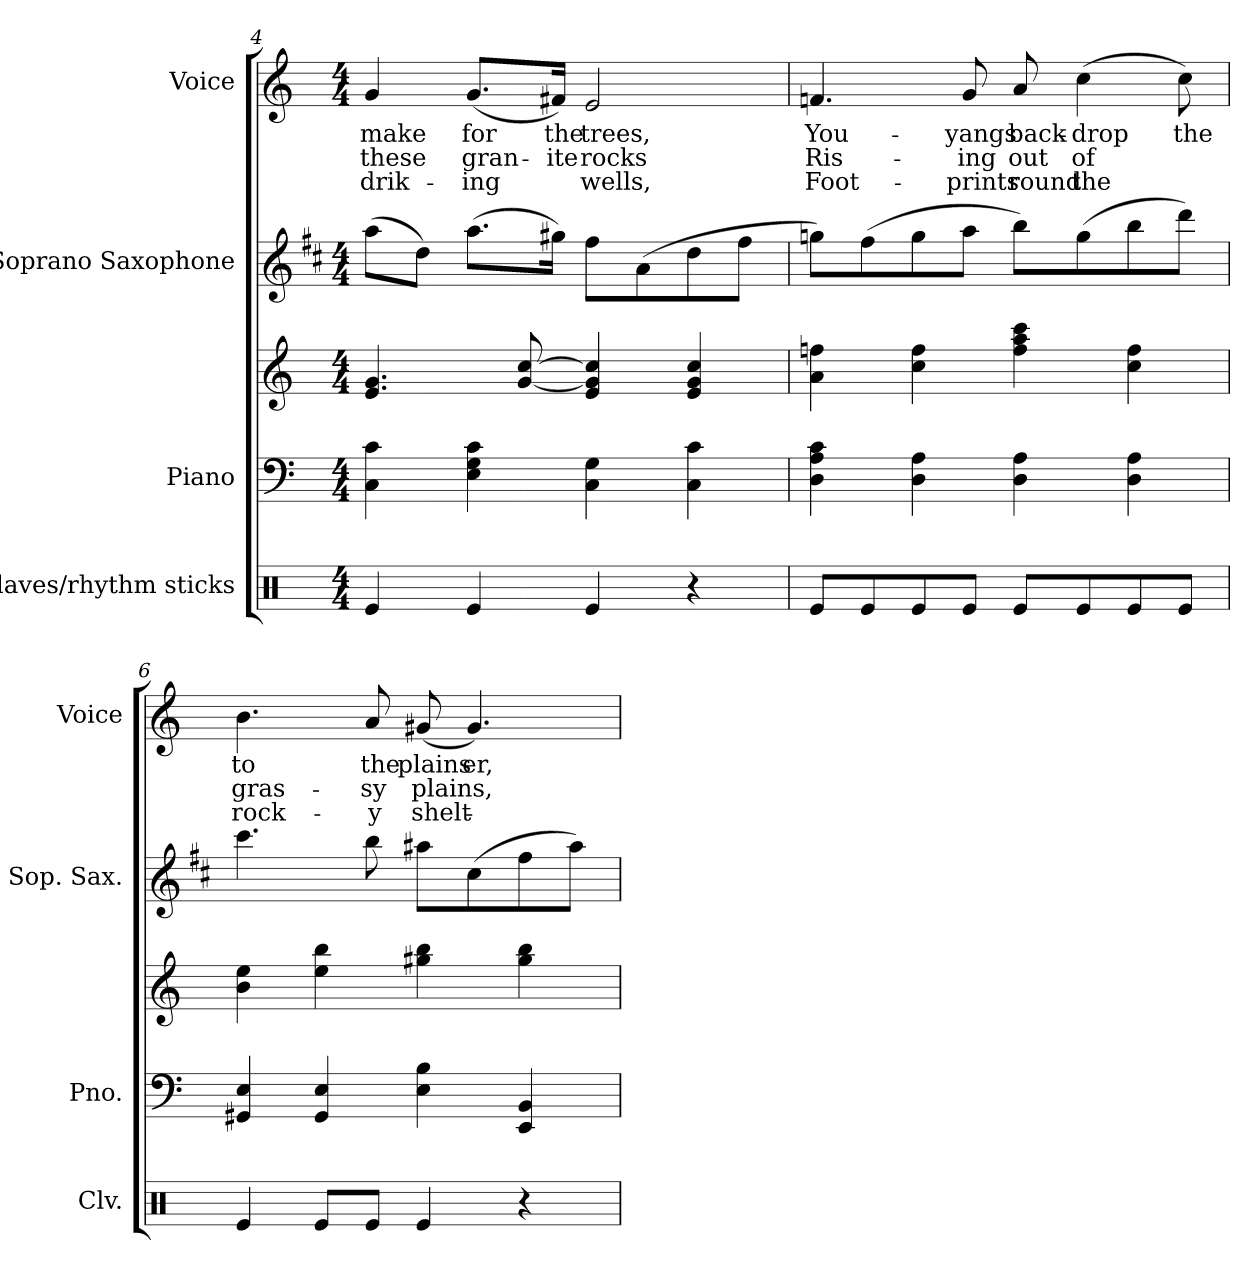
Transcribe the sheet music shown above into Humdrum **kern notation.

**kern	**kern	**kern	**kern	**kern	**text	**text	**text
*part4	*part3	*part3	*part2	*part1	*part1	*part1	*part1
*staff5	*staff4	*staff3	*staff2	*staff1	*staff1	*staff1	*staff1
*I"Claves/rhythm sticks	*I"Piano	*	*I"Soprano Saxophone	*I"Voice	*	*	*
*I'Clv.	*I'Pno.	*	*I'Sop. Sax.	*I'Voice	*	*	*
!!LO:LB:g=z
*clefX	*clefF4	*clefG2	*clefG2	*clefG2	*	*	*
*	*	*	*ITrd1c2	*	*	*	*
*k[]	*k[]	*k[]	*k[]	*k[]	*	*	*
*C:	*C:	*C:	*C:	*C:	*	*	*
*M4/4	*M4/4	*M4/4	*M4/4	*M4/4	*	*	*
=4	=4	=4	=4	=4	=4	=4	=4
!	!	!	!	!	!LO:LY:b:color=#000000	!LO:LY:b:color=#000000	!LO:LY:b:color=#000000
4Rei/	4Ci\ 4ci	4.ei/ 4.gi	(8ggi\L	4gi/	make	these	drik-
.	.	.	8cci\J)	.	.	.	.
!	!	!	!	!	!LO:LY:b:color=#000000	!LO:LY:b:color=#000000	!LO:LY:b:color=#000000
4Rei/	4Ei\ 4Gi 4ci	.	(8.ggi\L	(8.gi/L	for	gran-	-ing
.	.	[8gi/ [8cci	.	.	.	.	.
!	!	!	!	!	!LO:LY:b:color=#000000	!LO:LY:b:color=#000000	!
.	.	.	16ff#Xi\Jk)	16f#Xi/Jk)	the	-ite	.
!	!	!	!	!	!LO:LY:b:color=#000000	!LO:LY:b:color=#000000	!LO:LY:b:color=#000000
4Rei/	4Ci\ 4Gi	4ei/ 4gi] 4cci]	8eei\L	2ei/	trees,	rocks	wells,
.	.	.	(8gi\	.	.	.	.
4r	4Ci\ 4ci	4ei/ 4gi 4cci	8cci\	.	.	.	.
.	.	.	8eei\J	.	.	.	.
=5	=5	=5	=5	=5	=5	=5	=5
!	!	!	!	!	!LO:LY:b:color=#000000	!LO:LY:b:color=#000000	!LO:LY:b:color=#000000
8Rei/L	4Di\ 4Ai 4ci	4ai\ 4ffni	8ffni\L)	4.fni/	You-	Ris-	Foot-
8Rei/	.	.	(8eei\	.	.	.	.
8Rei/	4Di\ 4Ai	4cci\ 4ffi	8ffi\	.	.	.	.
!	!	!	!	!	!LO:LY:b:color=#000000	!LO:LY:b:color=#000000	!LO:LY:b:color=#000000
8Rei/J	.	.	8ggi\J	8gi/	-yangs	-ing	-prints
!	!	!	!	!	!LO:LY:b:color=#000000	!LO:LY:b:color=#000000	!LO:LY:b:color=#000000
8Rei/L	4Di\ 4Ai	4ffi\ 4aai 4ccci	8aai\L)	8ai/	back-	out	round
!	!	!	!	!	!LO:LY:b:color=#000000	!LO:LY:b:color=#000000	!LO:LY:b:color=#000000
8Rei/	.	.	(8ffi\	(4cci\	-drop	of	the
8Rei/	4Di\ 4Ai	4cci\ 4ffi	8aai\	.	.	.	.
!	!	!	!	!	!LO:LY:b:color=#000000	!	!
8Rei/J	.	.	8ccci\J)	8cci\)	the	.	.
=6	=6	=6	=6	=6	=6	=6	=6
!	!	!	!	!	!LO:LY:b:color=#000000	!LO:LY:b:color=#000000	!LO:LY:b:color=#000000
4Rei/	4GG#Xi/ 4Ei	4bi\ 4eei	4.bbi\	4.bi\	to	gras-	rock-
8Rei/L	4GG#i/ 4Ei	4eei\ 4bbi	.	.	.	.	.
!	!	!	!	!	!LO:LY:b:color=#000000	!LO:LY:b:color=#000000	!LO:LY:b:color=#000000
8Rei/J	.	.	8aai\	8ai/	the	-sy	-y
!	!	!	!	!	!LO:LY:b:color=#000000	!LO:LY:b:color=#000000	!LO:LY:b:color=#000000
4Rei/	4Ei\ 4Bi	4gg#Xi\ 4bbi	8gg#Xi\L	(8g#Xi/	plains	plains,	shelt-
!	!	!	!	!	!LO:LY:b:color=#000000	!	!
.	.	.	(8bi\	4.g#i/)	-er,	.	.
4r	4EEi/ 4BBi	4gg#i\ 4bbi	8eei\	.	.	.	.
.	.	.	8gg#i\J)	.	.	.	.
=	=	=	=	=	=	=	=
*-	*-	*-	*-	*-	*-	*-	*-
